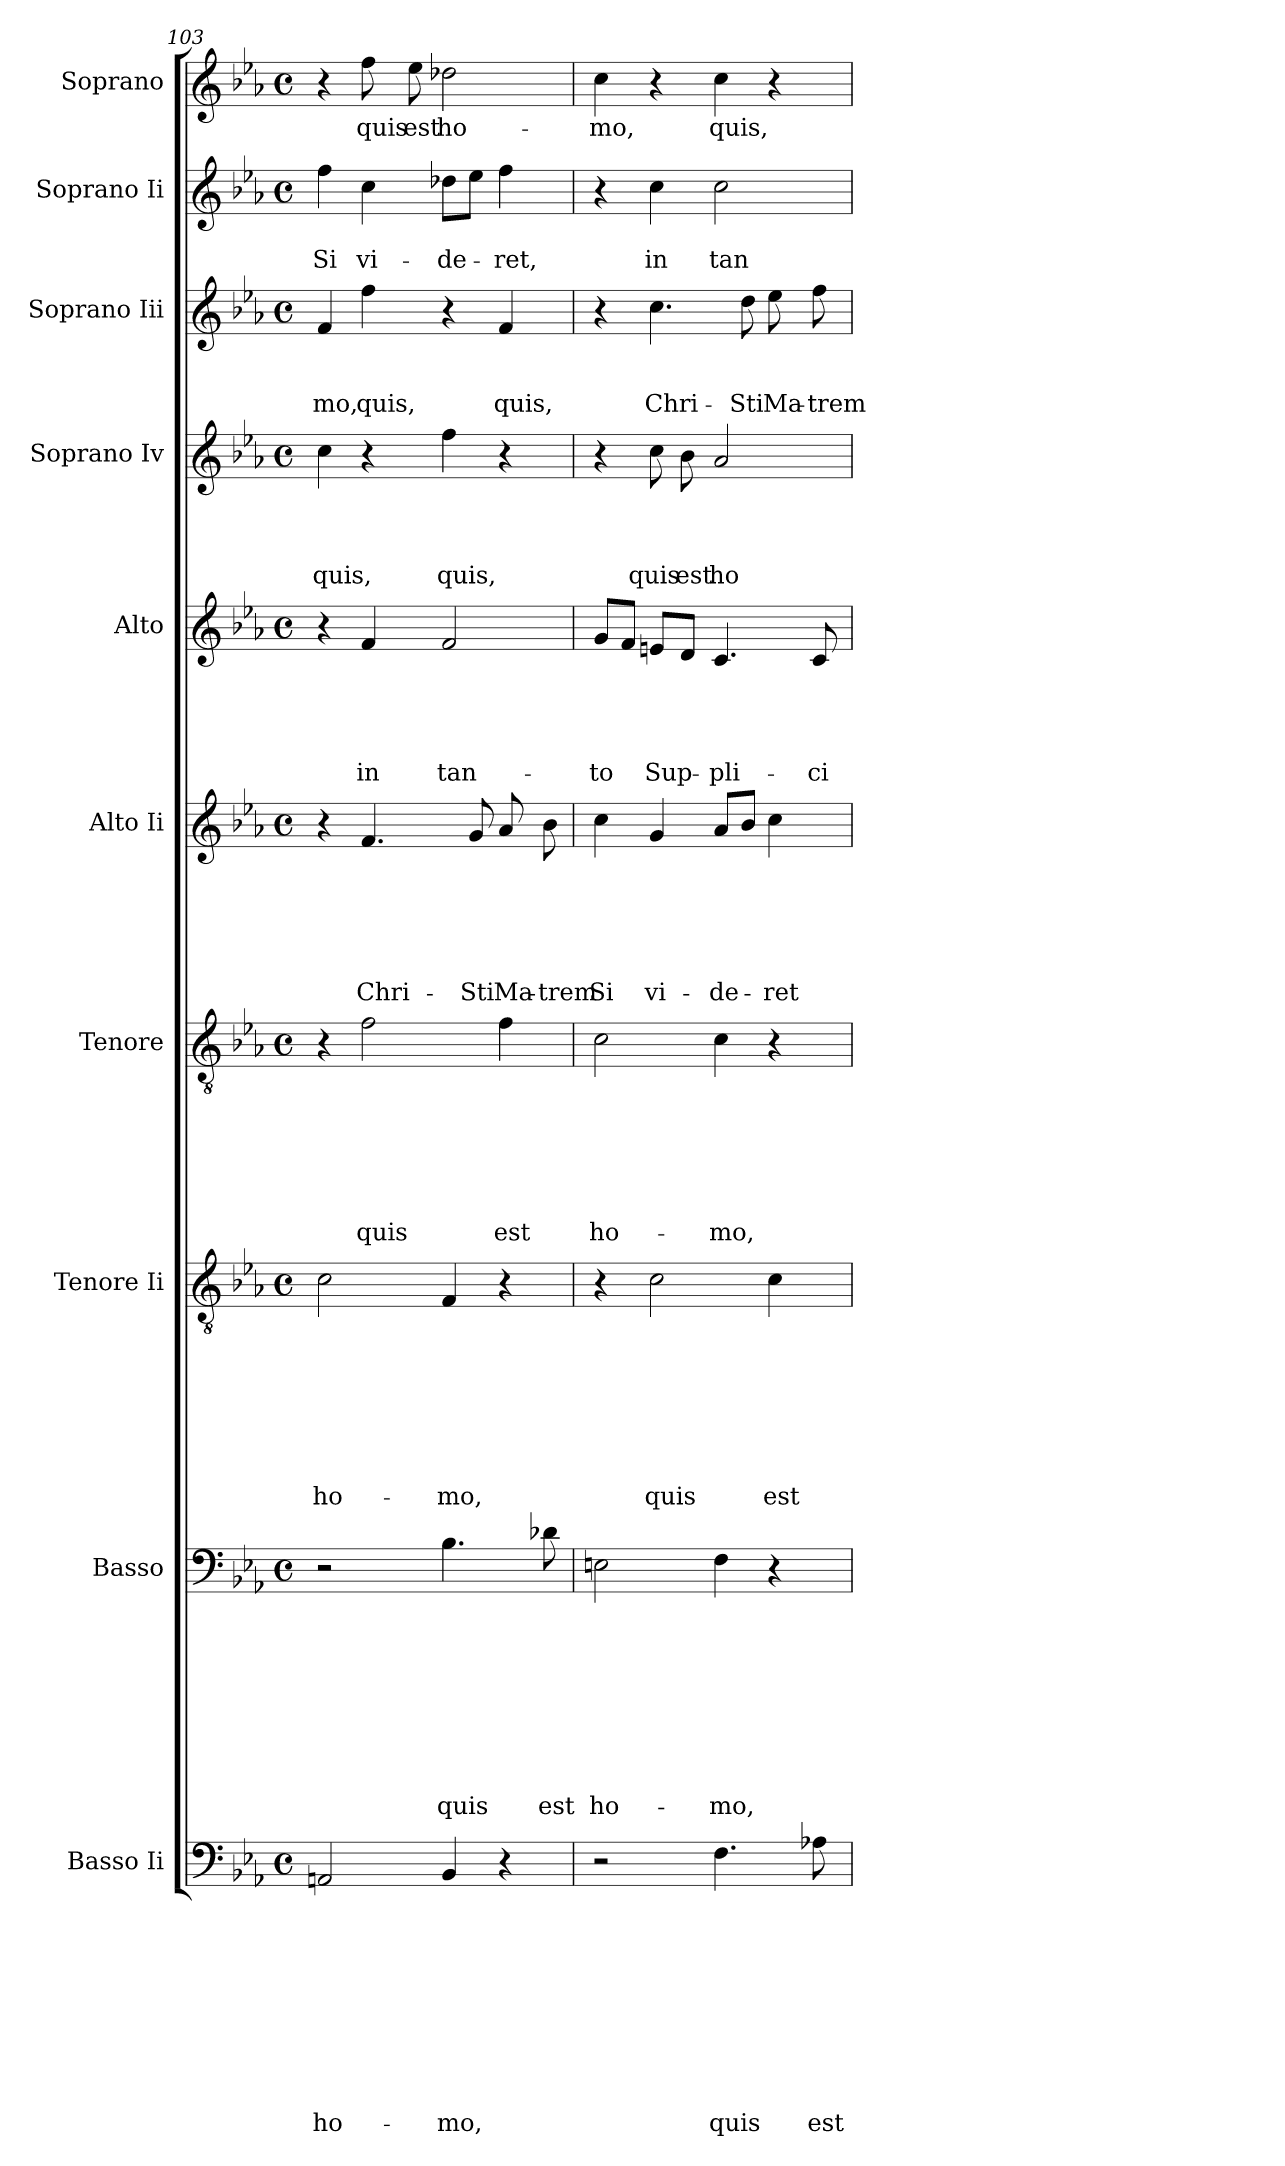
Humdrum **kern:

**kern	**text	**text	**text	**text	**text	**text	**text	**text	**text	**text	**kern	**text	**text	**text	**text	**text	**text	**text	**text	**text	**kern	**text	**text	**text	**text	**text	**text	**text	**text	**kern	**text	**text	**text	**text	**text	**text	**text	**kern	**text	**text	**text	**text	**text	**text	**kern	**text	**text	**text	**text	**text	**kern	**text	**text	**text	**text	**kern	**text	**text	**text	**kern	**text	**text	**kern	**text
*part10	*part10	*part10	*part10	*part10	*part10	*part10	*part10	*part10	*part10	*part10	*part9	*part9	*part9	*part9	*part9	*part9	*part9	*part9	*part9	*part9	*part8	*part8	*part8	*part8	*part8	*part8	*part8	*part8	*part8	*part7	*part7	*part7	*part7	*part7	*part7	*part7	*part7	*part6	*part6	*part6	*part6	*part6	*part6	*part6	*part5	*part5	*part5	*part5	*part5	*part5	*part4	*part4	*part4	*part4	*part4	*part3	*part3	*part3	*part3	*part2	*part2	*part2	*part1	*part1
*staff10	*staff10	*staff10	*staff10	*staff10	*staff10	*staff10	*staff10	*staff10	*staff10	*staff10	*staff9	*staff9	*staff9	*staff9	*staff9	*staff9	*staff9	*staff9	*staff9	*staff9	*staff8	*staff8	*staff8	*staff8	*staff8	*staff8	*staff8	*staff8	*staff8	*staff7	*staff7	*staff7	*staff7	*staff7	*staff7	*staff7	*staff7	*staff6	*staff6	*staff6	*staff6	*staff6	*staff6	*staff6	*staff5	*staff5	*staff5	*staff5	*staff5	*staff5	*staff4	*staff4	*staff4	*staff4	*staff4	*staff3	*staff3	*staff3	*staff3	*staff2	*staff2	*staff2	*staff1	*staff1
*I"Basso Ii	*	*	*	*	*	*	*	*	*	*	*I"Basso	*	*	*	*	*	*	*	*	*	*I"Tenore Ii	*	*	*	*	*	*	*	*	*I"Tenore	*	*	*	*	*	*	*	*I"Alto Ii	*	*	*	*	*	*	*I"Alto	*	*	*	*	*	*I"Soprano Iv	*	*	*	*	*I"Soprano Iii	*	*	*	*I"Soprano Ii	*	*	*I"Soprano	*
*clefF4	*	*	*	*	*	*	*	*	*	*	*clefF4	*	*	*	*	*	*	*	*	*	*clefGv2	*	*	*	*	*	*	*	*	*clefGv2	*	*	*	*	*	*	*	*clefG2	*	*	*	*	*	*	*clefG2	*	*	*	*	*	*clefG2	*	*	*	*	*clefG2	*	*	*	*clefG2	*	*	*clefG2	*
*k[b-e-a-]	*	*	*	*	*	*	*	*	*	*	*k[b-e-a-]	*	*	*	*	*	*	*	*	*	*k[b-e-a-]	*	*	*	*	*	*	*	*	*k[b-e-a-]	*	*	*	*	*	*	*	*k[b-e-a-]	*	*	*	*	*	*	*k[b-e-a-]	*	*	*	*	*	*k[b-e-a-]	*	*	*	*	*k[b-e-a-]	*	*	*	*k[b-e-a-]	*	*	*k[b-e-a-]	*
*E-:	*	*	*	*	*	*	*	*	*	*	*E-:	*	*	*	*	*	*	*	*	*	*E-:	*	*	*	*	*	*	*	*	*E-:	*	*	*	*	*	*	*	*E-:	*	*	*	*	*	*	*E-:	*	*	*	*	*	*E-:	*	*	*	*	*E-:	*	*	*	*E-:	*	*	*E-:	*
*M4/4	*	*	*	*	*	*	*	*	*	*	*M4/4	*	*	*	*	*	*	*	*	*	*M4/4	*	*	*	*	*	*	*	*	*M4/4	*	*	*	*	*	*	*	*M4/4	*	*	*	*	*	*	*M4/4	*	*	*	*	*	*M4/4	*	*	*	*	*M4/4	*	*	*	*M4/4	*	*	*M4/4	*
*met(c)	*	*	*	*	*	*	*	*	*	*	*met(c)	*	*	*	*	*	*	*	*	*	*met(c)	*	*	*	*	*	*	*	*	*met(c)	*	*	*	*	*	*	*	*met(c)	*	*	*	*	*	*	*met(c)	*	*	*	*	*	*met(c)	*	*	*	*	*met(c)	*	*	*	*met(c)	*	*	*met(c)	*
=103	=103	=103	=103	=103	=103	=103	=103	=103	=103	=103	=103	=103	=103	=103	=103	=103	=103	=103	=103	=103	=103	=103	=103	=103	=103	=103	=103	=103	=103	=103	=103	=103	=103	=103	=103	=103	=103	=103	=103	=103	=103	=103	=103	=103	=103	=103	=103	=103	=103	=103	=103	=103	=103	=103	=103	=103	=103	=103	=103	=103	=103	=103	=103	=103
!	!	!	!	!	!	!	!	!	!	!LO:LY:b	!	!	!	!	!	!	!	!	!	!	!	!	!	!	!	!	!	!	!LO:LY:b	!	!	!	!	!	!	!	!	!	!	!	!	!	!	!	!	!	!	!	!	!	!	!	!	!	!LO:LY:b	!	!	!	!LO:LY:b	!	!	!LO:LY:b	!	!
2AAn/	.	.	.	.	.	.	.	.	.	ho-	2r	.	.	.	.	.	.	.	.	.	2c\	.	.	.	.	.	.	.	ho-	4r	.	.	.	.	.	.	.	4r	.	.	.	.	.	.	4r	.	.	.	.	.	4cc\	.	.	.	quis,	4f/	.	.	-mo,	4ff\	.	Si	4r	.
!	!	!	!	!	!	!	!	!	!	!	!	!	!	!	!	!	!	!	!	!	!	!	!	!	!	!	!	!	!	!	!	!	!	!	!	!	!LO:LY:b	!	!	!	!	!	!	!LO:LY:b	!	!	!	!	!	!LO:LY:b	!	!	!	!	!	!	!	!	!LO:LY:b	!	!	!LO:LY:b	!	!LO:LY:b
.	.	.	.	.	.	.	.	.	.	.	.	.	.	.	.	.	.	.	.	.	.	.	.	.	.	.	.	.	.	2f\	.	.	.	.	.	.	quis	4.f/	.	.	.	.	.	Chri-	4f/	.	.	.	.	in	4r	.	.	.	.	4ff\	.	.	quis,	4cc\	.	vi-	8ff\	quis
!	!	!	!	!	!	!	!	!	!	!	!	!	!	!	!	!	!	!	!	!	!	!	!	!	!	!	!	!	!	!	!	!	!	!	!	!	!	!	!	!	!	!	!	!	!	!	!	!	!	!	!	!	!	!	!	!	!	!	!	!	!	!	!	!LO:LY:b
.	.	.	.	.	.	.	.	.	.	.	.	.	.	.	.	.	.	.	.	.	.	.	.	.	.	.	.	.	.	.	.	.	.	.	.	.	.	.	.	.	.	.	.	.	.	.	.	.	.	.	.	.	.	.	.	.	.	.	.	.	.	.	8ee-\	est
!	!	!	!	!	!	!	!	!	!	!LO:LY:b	!	!	!	!	!	!	!	!	!	!LO:LY:b	!	!	!	!	!	!	!	!	!LO:LY:b	!	!	!	!	!	!	!	!	!	!	!	!	!	!	!	!	!	!	!	!	!LO:LY:b	!	!	!	!	!LO:LY:b	!	!	!	!	!	!	!LO:LY:b	!	!LO:LY:b
4BB-/	.	.	.	.	.	.	.	.	.	-mo,	4.B-\	.	.	.	.	.	.	.	.	quis	4F/	.	.	.	.	.	.	.	-mo,	.	.	.	.	.	.	.	.	.	.	.	.	.	.	.	2f/	.	.	.	.	tan-	4ff\	.	.	.	quis,	4r	.	.	.	8dd-X\L	.	-de-	2dd-X\	ho-
!	!	!	!	!	!	!	!	!	!	!	!	!	!	!	!	!	!	!	!	!	!	!	!	!	!	!	!	!	!	!	!	!	!	!	!	!	!	!	!	!	!	!	!	!LO:LY:b	!	!	!	!	!	!	!	!	!	!	!	!	!	!	!	!	!	!	!	!
.	.	.	.	.	.	.	.	.	.	.	.	.	.	.	.	.	.	.	.	.	.	.	.	.	.	.	.	.	.	.	.	.	.	.	.	.	.	8g/	.	.	.	.	.	-Sti	.	.	.	.	.	.	.	.	.	.	.	.	.	.	.	8ee-\J	.	.	.	.
!	!	!	!	!	!	!	!	!	!	!	!	!	!	!	!	!	!	!	!	!	!	!	!	!	!	!	!	!	!	!	!	!	!	!	!	!	!LO:LY:b	!	!	!	!	!	!	!LO:LY:b	!	!	!	!	!	!	!	!	!	!	!	!	!	!	!LO:LY:b	!	!	!LO:LY:b	!	!
4r	.	.	.	.	.	.	.	.	.	.	.	.	.	.	.	.	.	.	.	.	4r	.	.	.	.	.	.	.	.	4f\	.	.	.	.	.	.	est	8a-/	.	.	.	.	.	Ma-	.	.	.	.	.	.	4r	.	.	.	.	4f/	.	.	quis,	4ff\	.	-ret,	.	.
!	!	!	!	!	!	!	!	!	!	!	!	!	!	!	!	!	!	!	!	!LO:LY:b	!	!	!	!	!	!	!	!	!	!	!	!	!	!	!	!	!	!	!	!	!	!	!	!LO:LY:b:rj	!	!	!	!	!	!	!	!	!	!	!	!	!	!	!	!	!	!	!	!
.	.	.	.	.	.	.	.	.	.	.	8d-X\	.	.	.	.	.	.	.	.	est	.	.	.	.	.	.	.	.	.	.	.	.	.	.	.	.	.	8b-\	.	.	.	.	.	-trem	.	.	.	.	.	.	.	.	.	.	.	.	.	.	.	.	.	.	.	.
=104	=104	=104	=104	=104	=104	=104	=104	=104	=104	=104	=104	=104	=104	=104	=104	=104	=104	=104	=104	=104	=104	=104	=104	=104	=104	=104	=104	=104	=104	=104	=104	=104	=104	=104	=104	=104	=104	=104	=104	=104	=104	=104	=104	=104	=104	=104	=104	=104	=104	=104	=104	=104	=104	=104	=104	=104	=104	=104	=104	=104	=104	=104	=104	=104
!	!	!	!	!	!	!	!	!	!	!	!	!	!	!	!	!	!	!	!	!LO:LY:b	!	!	!	!	!	!	!	!	!	!	!	!	!	!	!	!	!LO:LY:b	!	!	!	!	!	!	!LO:LY:b	!	!	!	!	!	!LO:LY:b	!	!	!	!	!	!	!	!	!	!	!	!	!	!LO:LY:b
2r	.	.	.	.	.	.	.	.	.	.	2En\	.	.	.	.	.	.	.	.	ho-	4r	.	.	.	.	.	.	.	.	2c\	.	.	.	.	.	.	ho-	4cc\	.	.	.	.	.	Si	8g/L	.	.	.	.	-to	4r	.	.	.	.	4r	.	.	.	4r	.	.	4cc\	-mo,
.	.	.	.	.	.	.	.	.	.	.	.	.	.	.	.	.	.	.	.	.	.	.	.	.	.	.	.	.	.	.	.	.	.	.	.	.	.	.	.	.	.	.	.	.	8f/J	.	.	.	.	.	.	.	.	.	.	.	.	.	.	.	.	.	.	.
!	!	!	!	!	!	!	!	!	!	!	!	!	!	!	!	!	!	!	!	!	!	!	!	!	!	!	!	!	!LO:LY:b	!	!	!	!	!	!	!	!	!	!	!	!	!	!	!LO:LY:b	!	!	!	!	!	!LO:LY:b	!	!	!	!	!LO:LY:b	!	!	!	!LO:LY:b	!	!	!LO:LY:b	!	!
.	.	.	.	.	.	.	.	.	.	.	.	.	.	.	.	.	.	.	.	.	2c\	.	.	.	.	.	.	.	quis	.	.	.	.	.	.	.	.	4g/	.	.	.	.	.	vi-	8en/L	.	.	.	.	Sup-	8cc\	.	.	.	quis	4.cc\	.	.	Chri-	4cc\	.	in	4r	.
!	!	!	!	!	!	!	!	!	!	!	!	!	!	!	!	!	!	!	!	!	!	!	!	!	!	!	!	!	!	!	!	!	!	!	!	!	!	!	!	!	!	!	!	!	!	!	!	!	!	!	!	!	!	!	!LO:LY:b	!	!	!	!	!	!	!	!	!
.	.	.	.	.	.	.	.	.	.	.	.	.	.	.	.	.	.	.	.	.	.	.	.	.	.	.	.	.	.	.	.	.	.	.	.	.	.	.	.	.	.	.	.	.	8d/J	.	.	.	.	.	8b-\	.	.	.	est	.	.	.	.	.	.	.	.	.
!	!	!	!	!	!	!	!	!	!	!LO:LY:b	!	!	!	!	!	!	!	!	!	!LO:LY:b	!	!	!	!	!	!	!	!	!	!	!	!	!	!	!	!	!LO:LY:b	!	!	!	!	!	!	!LO:LY:b	!	!	!	!	!	!LO:LY:b	!	!	!	!	!LO:LY:b	!	!	!	!	!	!	!LO:LY:b	!	!LO:LY:b
4.F\	.	.	.	.	.	.	.	.	.	quis	4F\	.	.	.	.	.	.	.	.	-mo,	.	.	.	.	.	.	.	.	.	4c\	.	.	.	.	.	.	-mo,	8a-/L	.	.	.	.	.	-de-	4.c/	.	.	.	.	-pli-	2a-/	.	.	.	ho-	.	.	.	.	2cc\	.	tan-	4cc\	quis,
!	!	!	!	!	!	!	!	!	!	!	!	!	!	!	!	!	!	!	!	!	!	!	!	!	!	!	!	!	!	!	!	!	!	!	!	!	!	!	!	!	!	!	!	!	!	!	!	!	!	!	!	!	!	!	!	!	!	!	!LO:LY:b	!	!	!	!	!
.	.	.	.	.	.	.	.	.	.	.	.	.	.	.	.	.	.	.	.	.	.	.	.	.	.	.	.	.	.	.	.	.	.	.	.	.	.	8b-/J	.	.	.	.	.	.	.	.	.	.	.	.	.	.	.	.	.	8dd\	.	.	-Sti	.	.	.	.	.
!	!	!	!	!	!	!	!	!	!	!	!	!	!	!	!	!	!	!	!	!	!	!	!	!	!	!	!	!	!LO:LY:b	!	!	!	!	!	!	!	!	!	!	!	!	!	!	!LO:LY:b	!	!	!	!	!	!	!	!	!	!	!	!	!	!	!LO:LY:b	!	!	!	!	!
.	.	.	.	.	.	.	.	.	.	.	4r	.	.	.	.	.	.	.	.	.	4c\	.	.	.	.	.	.	.	est	4r	.	.	.	.	.	.	.	4cc\	.	.	.	.	.	-ret	.	.	.	.	.	.	.	.	.	.	.	8ee-\	.	.	Ma-	.	.	.	4r	.
!	!	!	!	!	!	!	!	!	!	!LO:LY:b	!	!	!	!	!	!	!	!	!	!	!	!	!	!	!	!	!	!	!	!	!	!	!	!	!	!	!	!	!	!	!	!	!	!	!	!	!	!	!	!LO:LY:b	!	!	!	!	!	!	!	!	!LO:LY:b	!	!	!	!	!
8A-X\	.	.	.	.	.	.	.	.	.	est	.	.	.	.	.	.	.	.	.	.	.	.	.	.	.	.	.	.	.	.	.	.	.	.	.	.	.	.	.	.	.	.	.	.	8c/	.	.	.	.	-ci-	.	.	.	.	.	8ff\	.	.	-trem	.	.	.	.	.
=	=	=	=	=	=	=	=	=	=	=	=	=	=	=	=	=	=	=	=	=	=	=	=	=	=	=	=	=	=	=	=	=	=	=	=	=	=	=	=	=	=	=	=	=	=	=	=	=	=	=	=	=	=	=	=	=	=	=	=	=	=	=	=	=
*-	*-	*-	*-	*-	*-	*-	*-	*-	*-	*-	*-	*-	*-	*-	*-	*-	*-	*-	*-	*-	*-	*-	*-	*-	*-	*-	*-	*-	*-	*-	*-	*-	*-	*-	*-	*-	*-	*-	*-	*-	*-	*-	*-	*-	*-	*-	*-	*-	*-	*-	*-	*-	*-	*-	*-	*-	*-	*-	*-	*-	*-	*-	*-	*-
